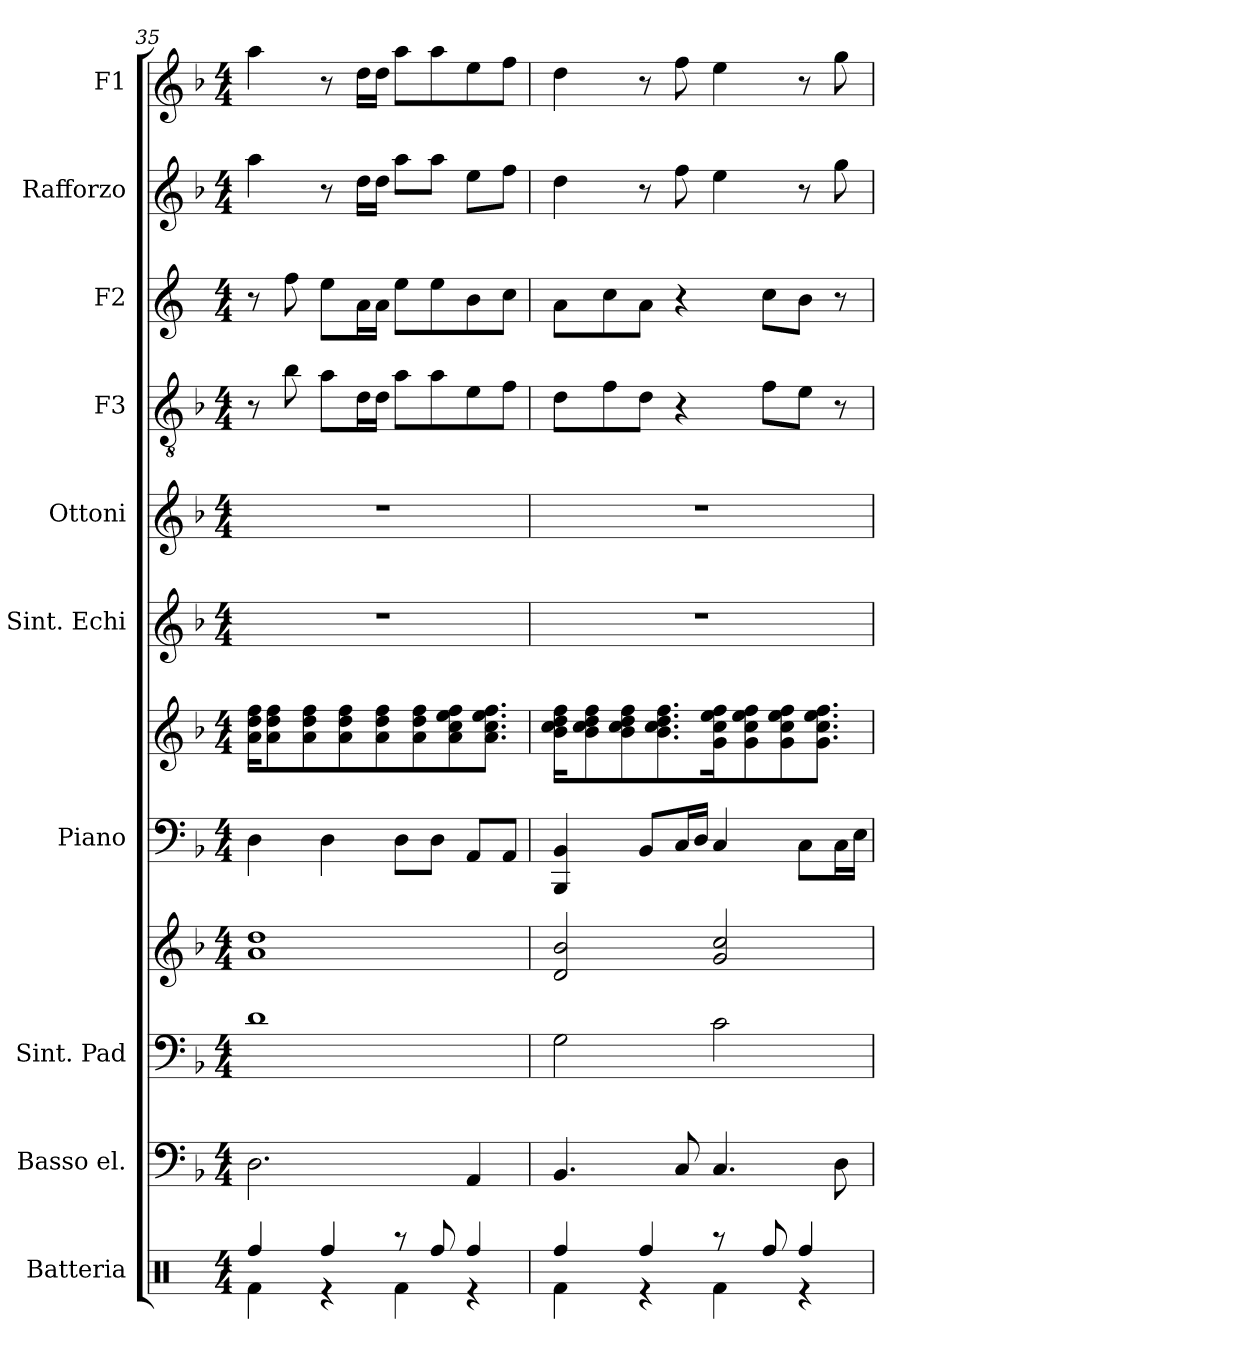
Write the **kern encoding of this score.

**kern	**kern	**kern	**kern	**kern	**kern	**kern	**kern	**kern	**kern	**kern	**kern
*part10	*part9	*part8	*part8	*part7	*part7	*part6	*part5	*part4	*part3	*part2	*part1
*staff12	*staff11	*staff10	*staff9	*staff8	*staff7	*staff6	*staff5	*staff4	*staff3	*staff2	*staff1
*I"Batteria	*I"Basso el.	*I"Sint. Pad	*	*I"Piano	*	*I"Sint. Echi	*I"Ottoni	*I"F3	*I"F2	*I"Rafforzo	*I"F1
*I'Bat	*I'B.el	*I'SintP	*	*	*	*I'SintE	*I'Ott	*I'F3	*I'F2	*I'Rfz	*I'F1
*clefX	*clefF4	*clefF4	*clefG2	*clefF4	*clefG2	*clefG2	*clefG2	*clefGv2	*clefG2	*clefG2	*clefG2
*	*ITrd7c12	*	*	*	*	*	*	*	*ITrd4c7	*ITrd7c12	*ITrd7c12
*k[]	*k[b-]	*k[b-]	*k[b-]	*k[b-]	*k[b-]	*k[b-]	*k[b-]	*k[b-]	*k[b-]	*k[b-]	*k[b-]
*M4/4	*M4/4	*M4/4	*M4/4	*M4/4	*M4/4	*M4/4	*M4/4	*M4/4	*M4/4	*M4/4	*M4/4
=35	=35	=35	=35	=35	=35	=35	=35	=35	=35	=35	=35
*^	*	*	*	*	*	*	*	*	*	*	*
4Rff/	4Rf\	2.DD\	1d	1a 1dd	4D\	16a\ 16dd\ 16ff\KL	1r	1r	8r	8r	4a\	4a\
.	.	.	.	.	.	8a\ 8dd\ 8ff\	.	.	.	.	.	.
.	.	.	.	.	.	.	.	.	8b-\	8b-\	.	.
.	.	.	.	.	.	8a\ 8dd\ 8ff\J	.	.	.	.	.	.
4Rff/	4r	.	.	.	4D\	.	.	.	8a\L	8a\L	8r	8r
.	.	.	.	.	.	8a\ 8dd\ 8ff\L	.	.	.	.	.	.
.	.	.	.	.	.	.	.	.	16d\L	16d\L	16d\LL	16d\LL
.	.	.	.	.	.	8a\ 8dd\ 8ff\J	.	.	16d\JJ	16d\JJ	16d\JJ	16d\JJ
8r	4Rf\	.	.	.	8D\L	.	.	.	8a\L	8a\L	8a\L	8a\L
.	.	.	.	.	.	8a\ 8dd\ 8ff\L	.	.	.	.	.	.
8Rff/	.	.	.	.	8D\J	.	.	.	8a\	8a\	8a\J	8a\
.	.	.	.	.	.	8a\ 8cc\ 8ee\ 8ff\J	.	.	.	.	.	.
4Rff/	4r	4AAA/	.	.	8AA/L	.	.	.	8e\	8e\	8e\L	8e\
.	.	.	.	.	.	8.a\ 8.cc\ 8.ee\ 8.ff\J	.	.	.	.	.	.
.	.	.	.	.	8AA/J	.	.	.	8f\J	8f\J	8f\J	8f\J
=36	=36	=36	=36	=36	=36	=36	=36	=36	=36	=36	=36	=36
4Rff/	4Rf\	4.BBB-/	2G\	2d/ 2b-/	4BBB-/ 4BB-/	16b-\ 16cc\ 16dd\ 16ff\KL	1r	1r	8d\L	8d\L	4d\	4d\
.	.	.	.	.	.	8b-\ 8cc\ 8dd\ 8ff\	.	.	.	.	.	.
.	.	.	.	.	.	.	.	.	8f\	8f\	.	.
.	.	.	.	.	.	8b-\ 8cc\ 8dd\ 8ff\J	.	.	.	.	.	.
4Rff/	4r	.	.	.	8BB-/L	.	.	.	8d\J	8d\J	8r	8r
.	.	.	.	.	.	8.b-\ 8.cc\ 8.dd\ 8.ff\L	.	.	.	.	.	.
.	.	8CC/	.	.	16C/L	.	.	.	4r	4r	8f\	8f\
.	.	.	.	.	16D/JJ	.	.	.	.	.	.	.
8r	4Rf\	4.CC/	2c\	2g/ 2cc/	4C/	16g\ 16cc\ 16ee\ 16ff\K	.	.	.	.	4e\	4e\
.	.	.	.	.	.	8g\ 8cc\ 8ee\ 8ff\	.	.	.	.	.	.
8Rff/	.	.	.	.	.	.	.	.	8f\L	8f\L	.	.
.	.	.	.	.	.	8g\ 8cc\ 8ee\ 8ff\J	.	.	.	.	.	.
4Rff/	4r	.	.	.	8C\L	.	.	.	8e\J	8e\J	8r	8r
.	.	.	.	.	.	8.g\ 8.cc\ 8.ee\ 8.ff\J	.	.	.	.	.	.
.	.	8DD\	.	.	16C\L	.	.	.	8r	8r	8g\	8g\
.	.	.	.	.	16E\JJ	.	.	.	.	.	.	.
*v	*v	*	*	*	*	*	*	*	*	*	*	*
=	=	=	=	=	=	=	=	=	=	=	=
*-	*-	*-	*-	*-	*-	*-	*-	*-	*-	*-	*-
